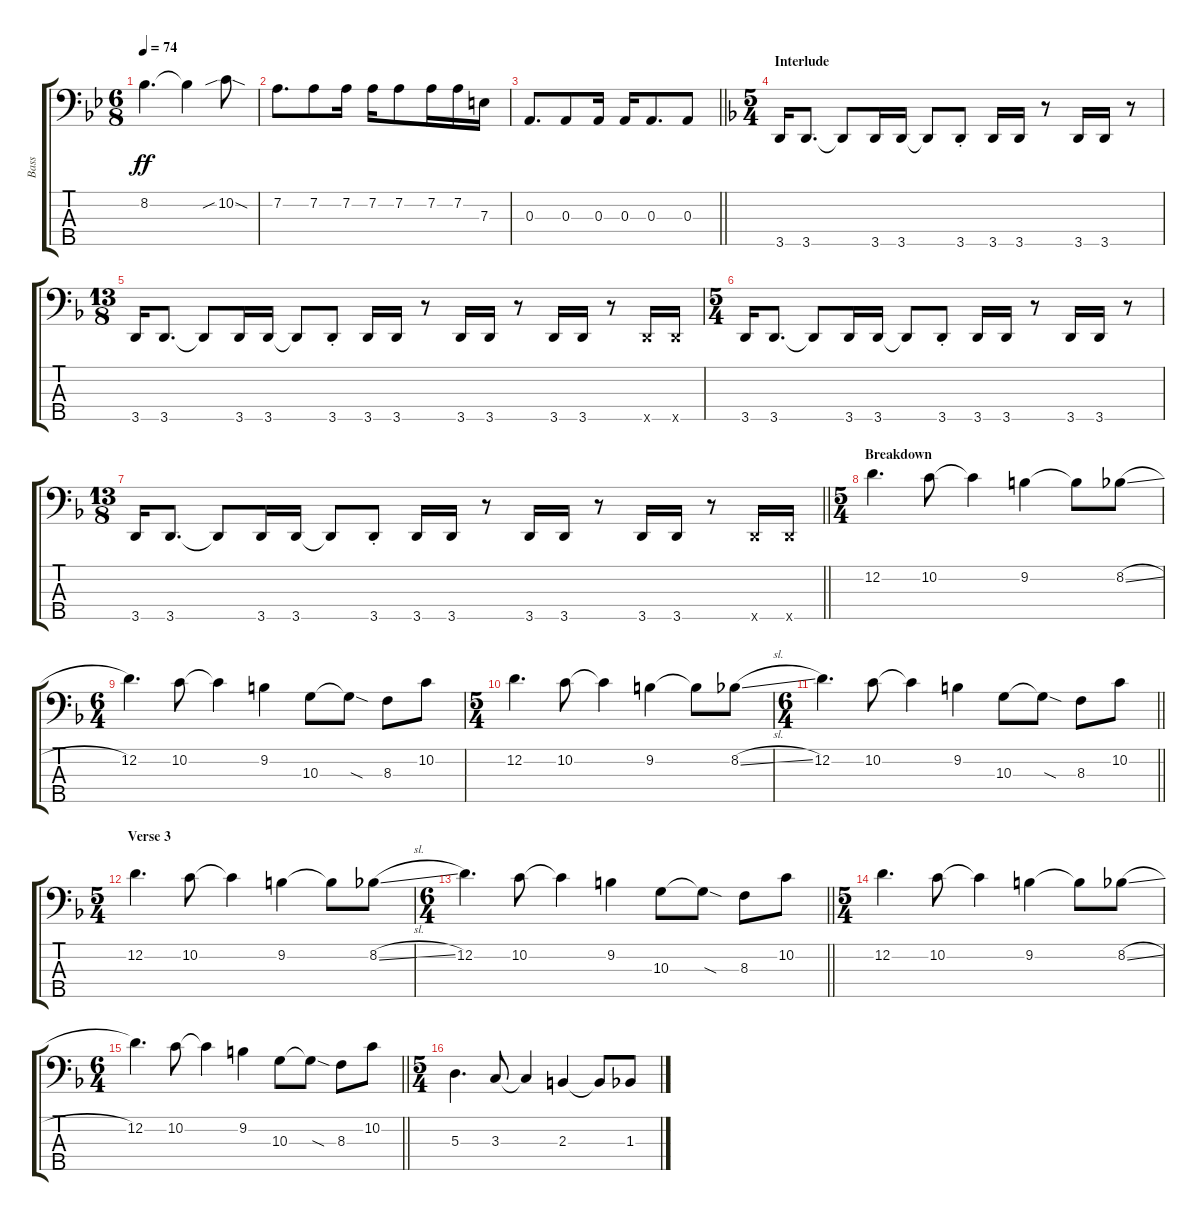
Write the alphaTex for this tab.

\track ("Bass" "Bass") {instrument electricbassfinger}
\staff {score tabs}
\tuning (G2 D2 A1 E1 B0) {hide}
\ts (6 8)
\tempo 74
\clef f4
\ks bb
8.2.4{d dy ff} 8.2{t}.4 10.2{sib sod}.8 |
7.2.8{d} 7.2.8 7.2.16 7.2.16 7.2.8 7.2.16 7.2.16 7.3.16 |
\barLineRight lightlight
0.3.8{d} 0.3.8 0.3.16 0.3.16 0.3.8{d} 0.3.8 |
\ts (5 4)
\section ("" "Interlude")
\ks f
3.5.16 3.5.8{d} 3.5{t}.8 3.5.16 3.5.16 3.5{t}.8 3.5{st}.8 3.5.16 3.5.16 r.8 3.5.16 3.5.16 r.8 |
\ts (13 8)
3.5.16 3.5.8{d} 3.5{t}.8 3.5.16 3.5.16 3.5{t}.8 3.5{st}.8 3.5.16 3.5.16 r.8 3.5.16 3.5.16 r.8 3.5.16 3.5.16 r.8 3.5{x}.16 3.5{x}.16 |
\ts (5 4)
3.5.16 3.5.8{d} 3.5{t}.8 3.5.16 3.5.16 3.5{t}.8 3.5{st}.8 3.5.16 3.5.16 r.8 3.5.16 3.5.16 r.8 |
\ts (13 8)
\barLineRight lightlight
3.5.16 3.5.8{d} 3.5{t}.8 3.5.16 3.5.16 3.5{t}.8 3.5{st}.8 3.5.16 3.5.16 r.8 3.5.16 3.5.16 r.8 3.5.16 3.5.16 r.8 3.5{x}.16 3.5{x}.16 |
\ts (5 4)
\section ("" "Breakdown")
12.2.4{d} 10.2.8 10.2{t}.4 9.2.4 9.2{t}.8 8.2{sl}.8 |
\ts (6 4)
12.2.4{d} 10.2.8 10.2{t}.4 9.2.4 10.3.8 10.3{sod t}.8 8.3.8 10.2.8 |
\ts (5 4)
12.2.4{d} 10.2.8 10.2{t}.4 9.2.4 9.2{t}.8 8.2{sl}.8 |
\ts (6 4)
\barLineRight lightlight
12.2.4{d} 10.2.8 10.2{t}.4 9.2.4 10.3.8 10.3{sod t}.8 8.3.8 10.2.8 |
\ts (5 4)
\section ("" "Verse 3")
12.2.4{d} 10.2.8 10.2{t}.4 9.2.4 9.2{t}.8 8.2{sl}.8 |
\ts (6 4)
\barLineRight lightlight
12.2.4{d} 10.2.8 10.2{t}.4 9.2.4 10.3.8 10.3{sod t}.8 8.3.8 10.2.8 |
\ts (5 4)
12.2.4{d} 10.2.8 10.2{t}.4 9.2.4 9.2{t}.8 8.2{sl}.8 |
\ts (6 4)
\barLineRight lightlight
12.2.4{d} 10.2.8 10.2{t}.4 9.2.4 10.3.8 10.3{sod t}.8 8.3.8 10.2.8 |
\ts (5 4)
5.3.4{d} 3.3.8 3.3{t}.4 2.3.4 2.3{t}.8 1.3{sl}.8
